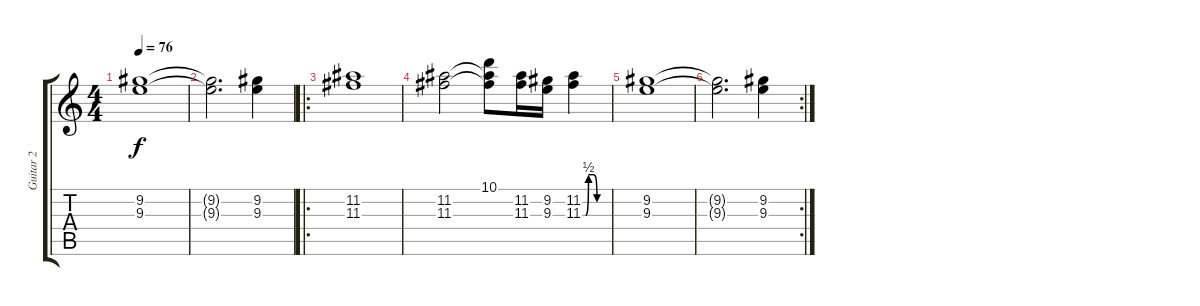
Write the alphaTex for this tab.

\track ("Guitar 2" "Guitar 2") {mute instrument distortionguitar}
\staff {score tabs}
\tuning (E4 B3 G3 D3 A2 E2) {hide}
\ts (4 4)
\tempo 76
\clef g2
\ks c
(9.2 9.3).1{dy f} |
(9.2{t} 9.3{t}).2{d} (9.2 9.3).4 |
\ro
(11.2 11.3).1 |
(11.2 11.3).2 (10.1 11.2{t} 11.3{t}).8 (11.2 11.3).16 (9.2 9.3).16 (11.2 11.3{be (custom 0 0 7 0 14 2 26 2 34 0 45 0 60 0)}).4 |
(9.2 9.3).1 |
\rc 2
(9.2{t} 9.3{t}).2{d} (9.2 9.3).4
